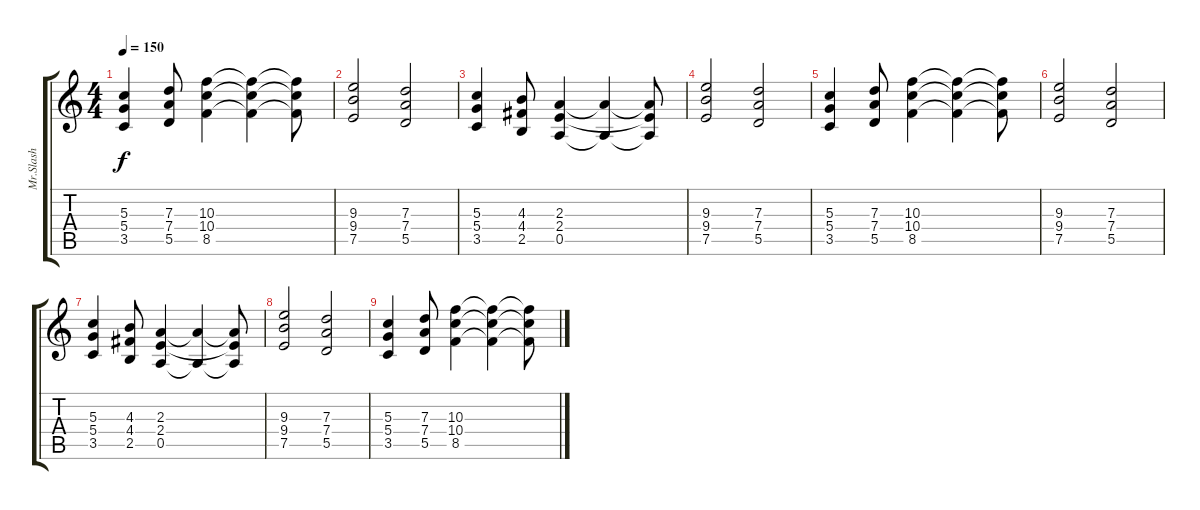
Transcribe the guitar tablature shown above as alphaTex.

\track ("Mr.Slash" "Mr.Slash") {instrument distortionguitar}
\staff {score tabs}
\tuning (E4 B3 G3 D3 A2 E2) {hide}
\ts (4 4)
\tempo 150
\clef g2
\ks c
(5.3 5.4 3.5).4{dy f} (7.3 7.4 5.5).8 (10.3 10.4 8.5).4 (10.3{t} 10.4{t} 8.5{t}).4 (10.3{t} 10.4{t} 8.5{t}).8 |
(9.3 9.4 7.5).2 (7.3 7.4 5.5).2 |
(5.3 5.4 3.5).4 (4.3 4.4 2.5).8 (2.3 2.4 0.5).4 (2.3{t} 0.5{t}).4 (2.3{t} 2.4{t} 0.5{t}).8 |
(9.3 9.4 7.5).2 (7.3 7.4 5.5).2 |
(5.3 5.4 3.5).4 (7.3 7.4 5.5).8 (10.3 10.4 8.5).4 (10.3{t} 10.4{t} 8.5{t}).4 (10.3{t} 10.4{t} 8.5{t}).8 |
(9.3 9.4 7.5).2 (7.3 7.4 5.5).2 |
(5.3 5.4 3.5).4 (4.3 4.4 2.5).8 (2.3 2.4 0.5).4 (2.3{t} 0.5{t}).4 (2.3{t} 2.4{t} 0.5{t}).8 |
(9.3 9.4 7.5).2 (7.3 7.4 5.5).2 |
(5.3 5.4 3.5).4{volume 5} (7.3 7.4 5.5).8 (10.3 10.4 8.5).4 (10.3{t} 10.4{t} 8.5{t}).4 (10.3{t} 10.4{t} 8.5{t}).8
